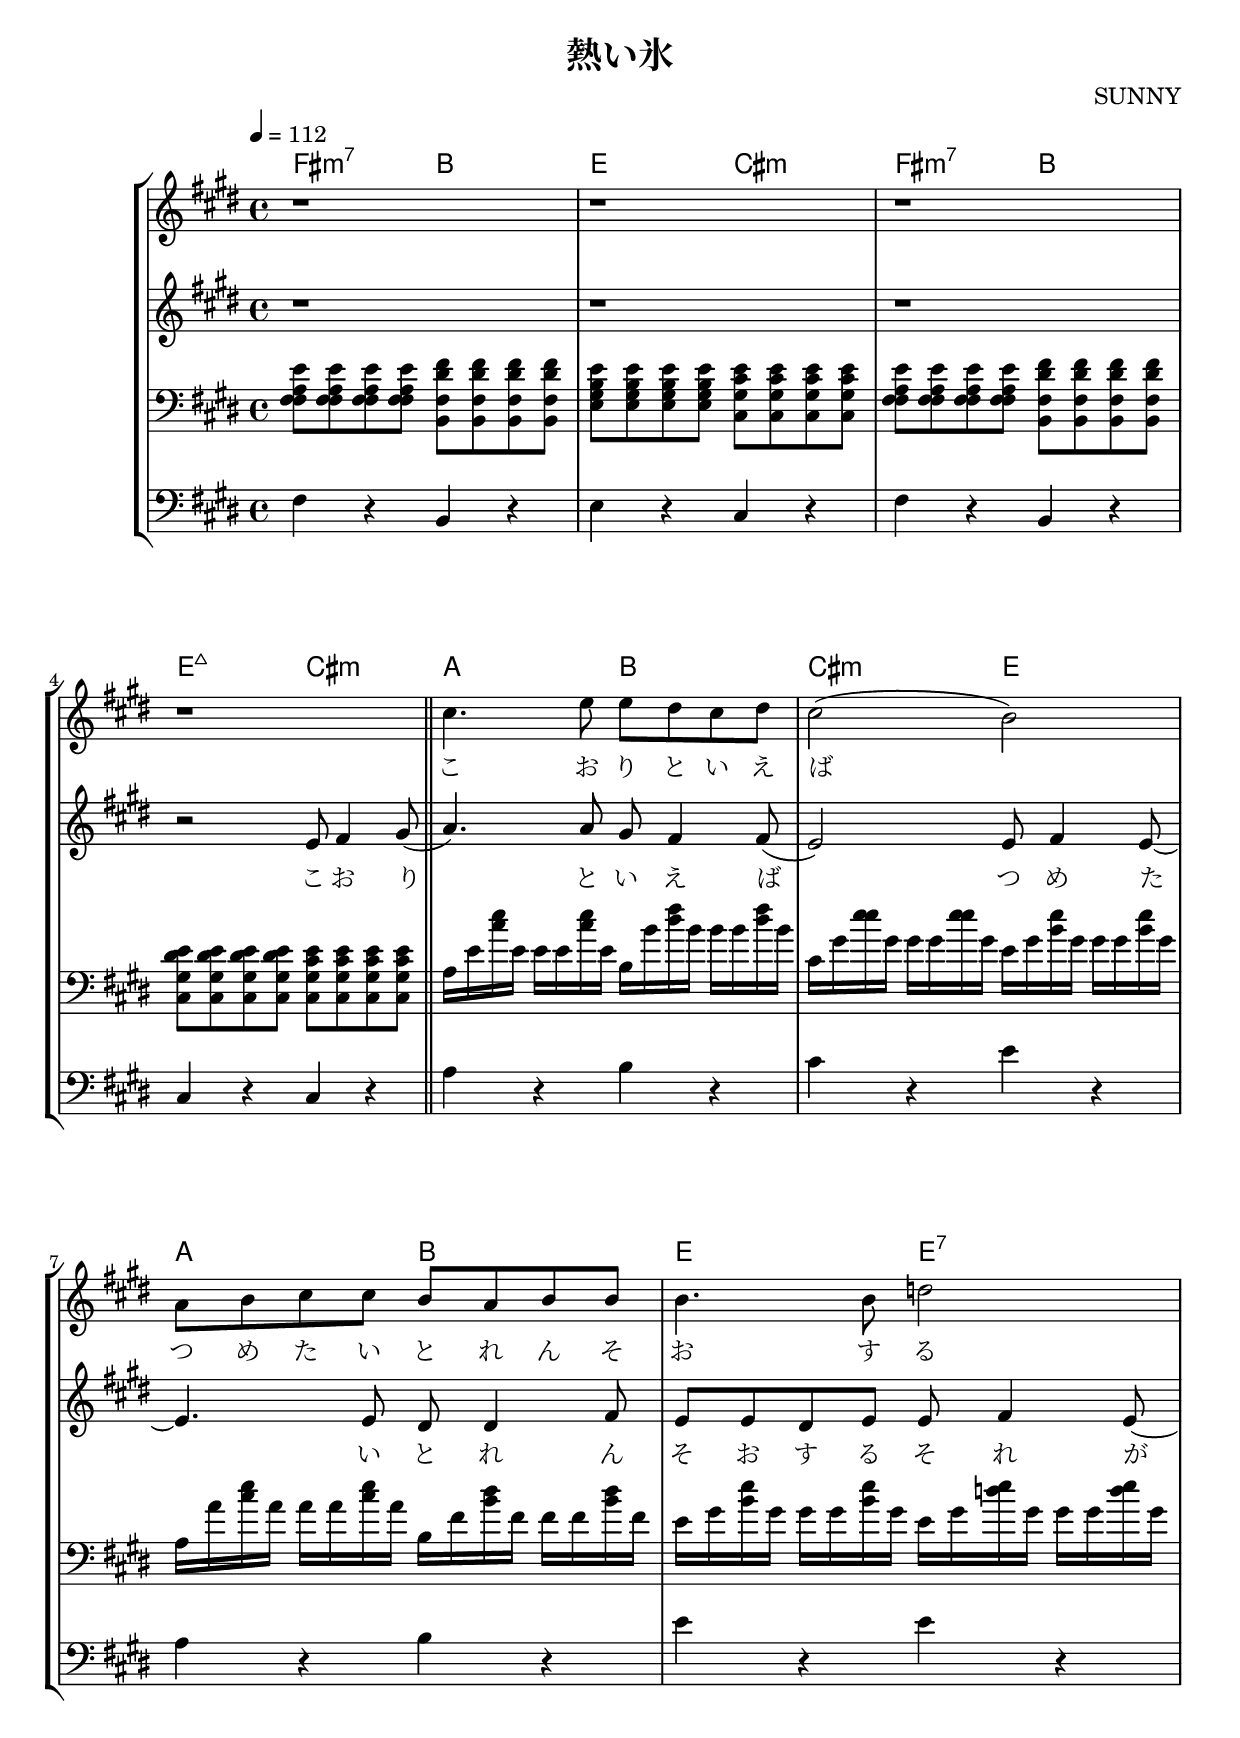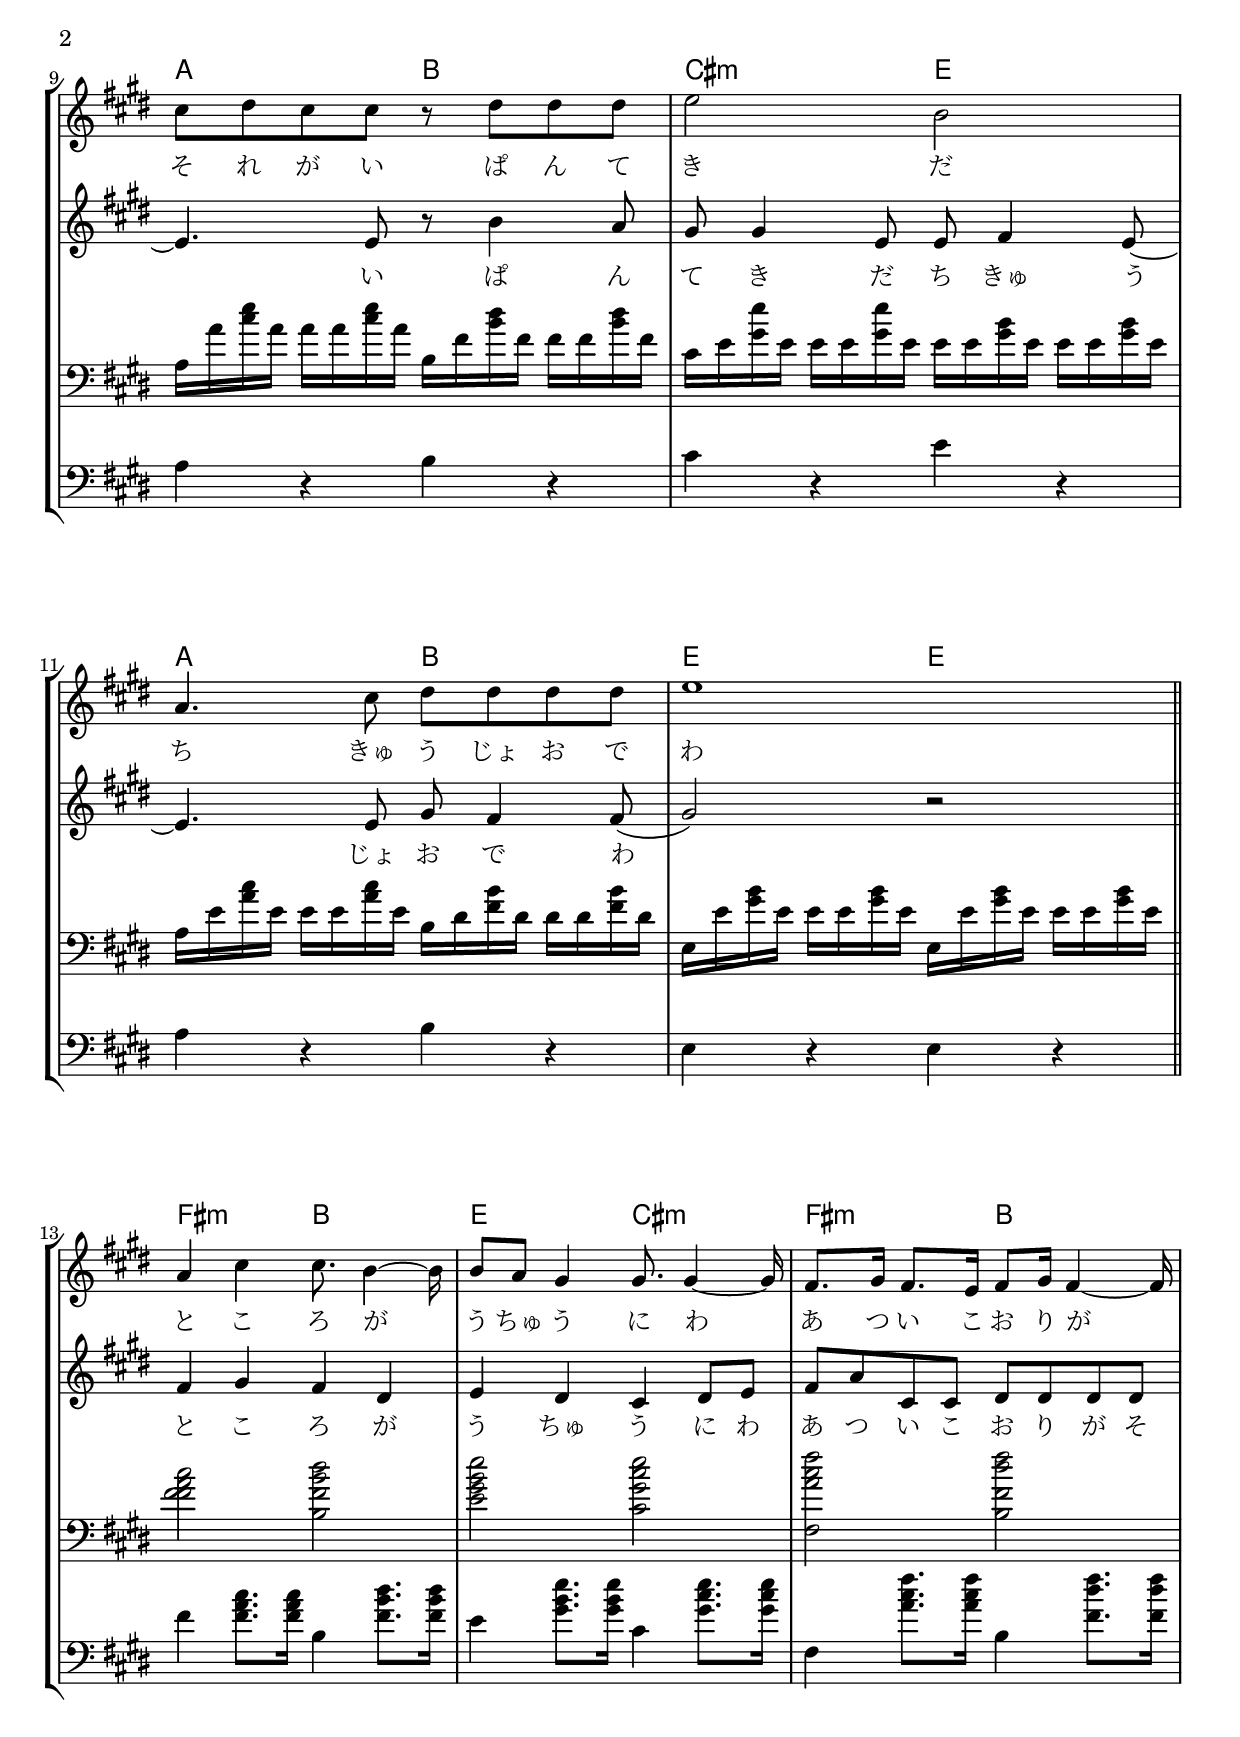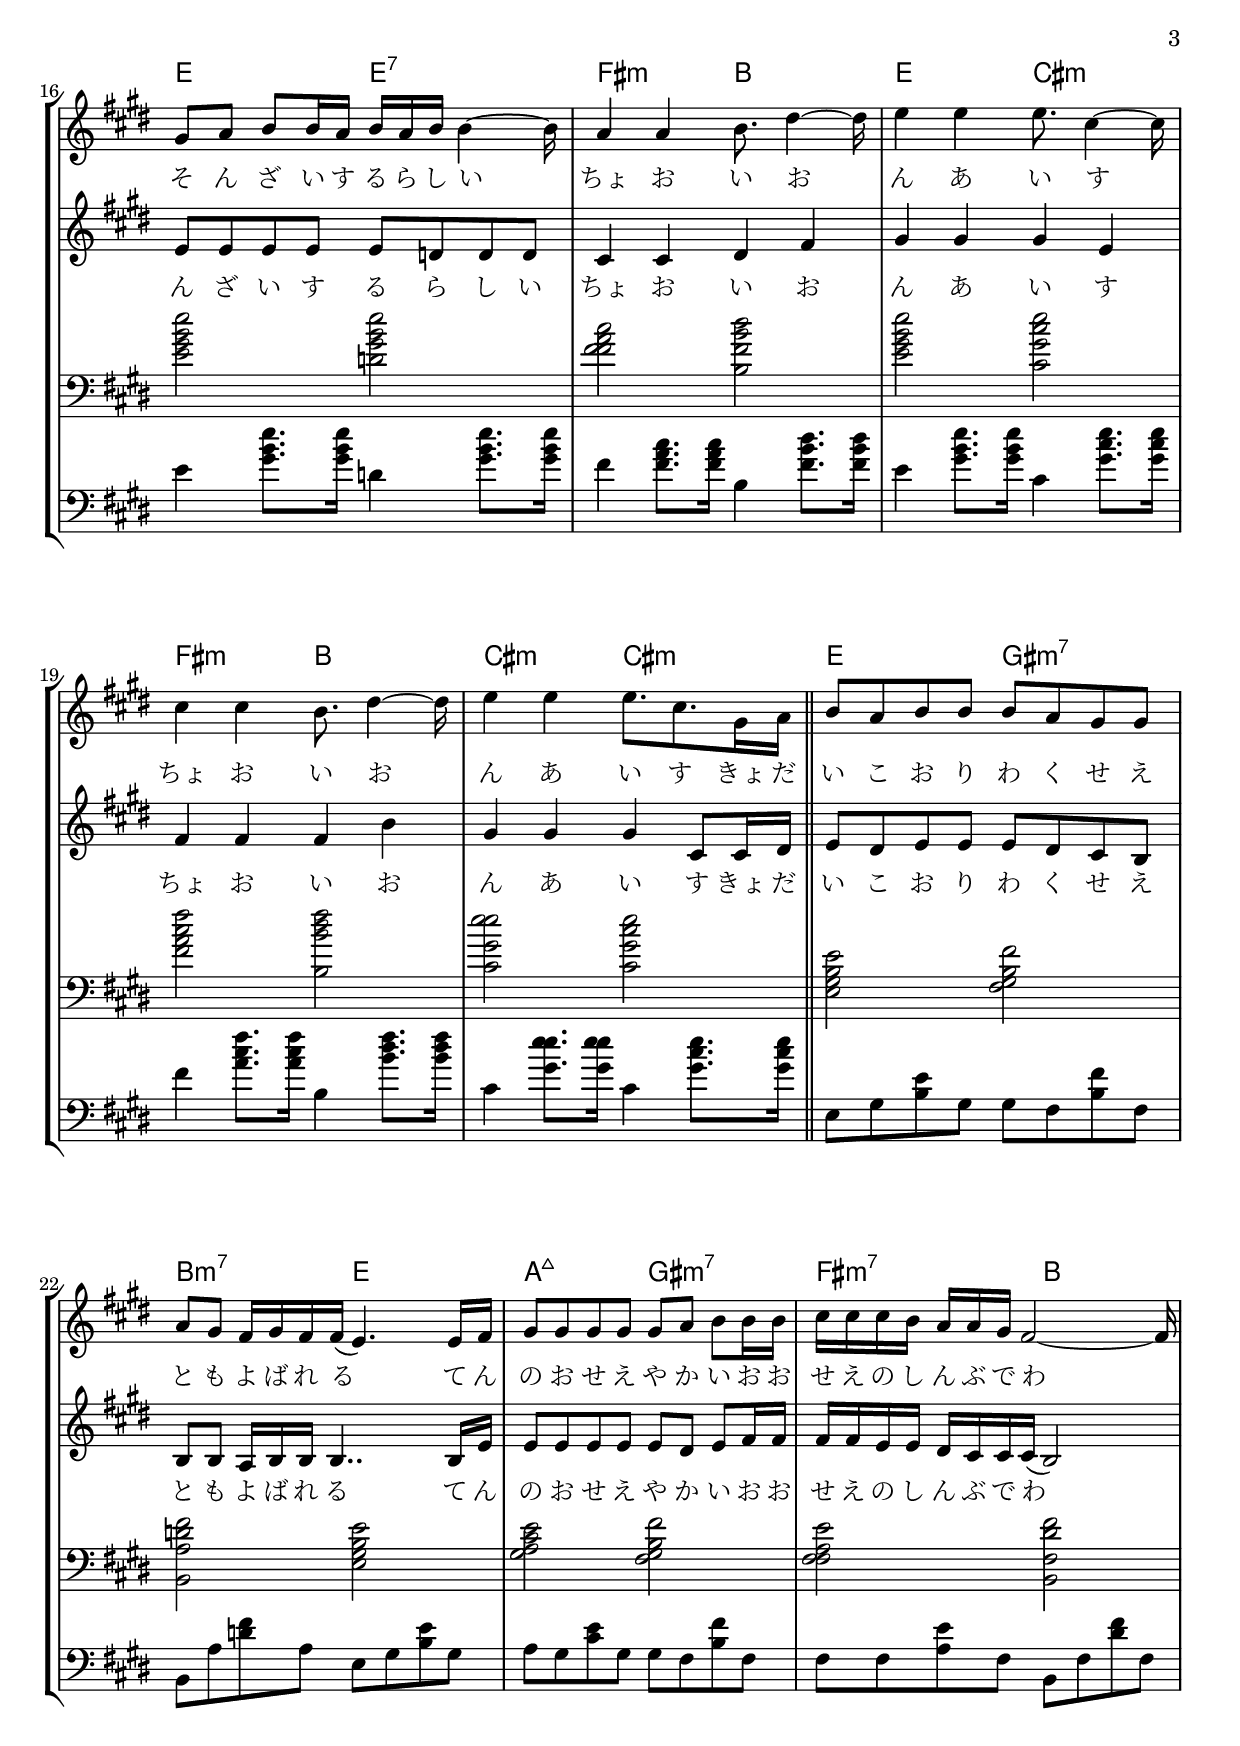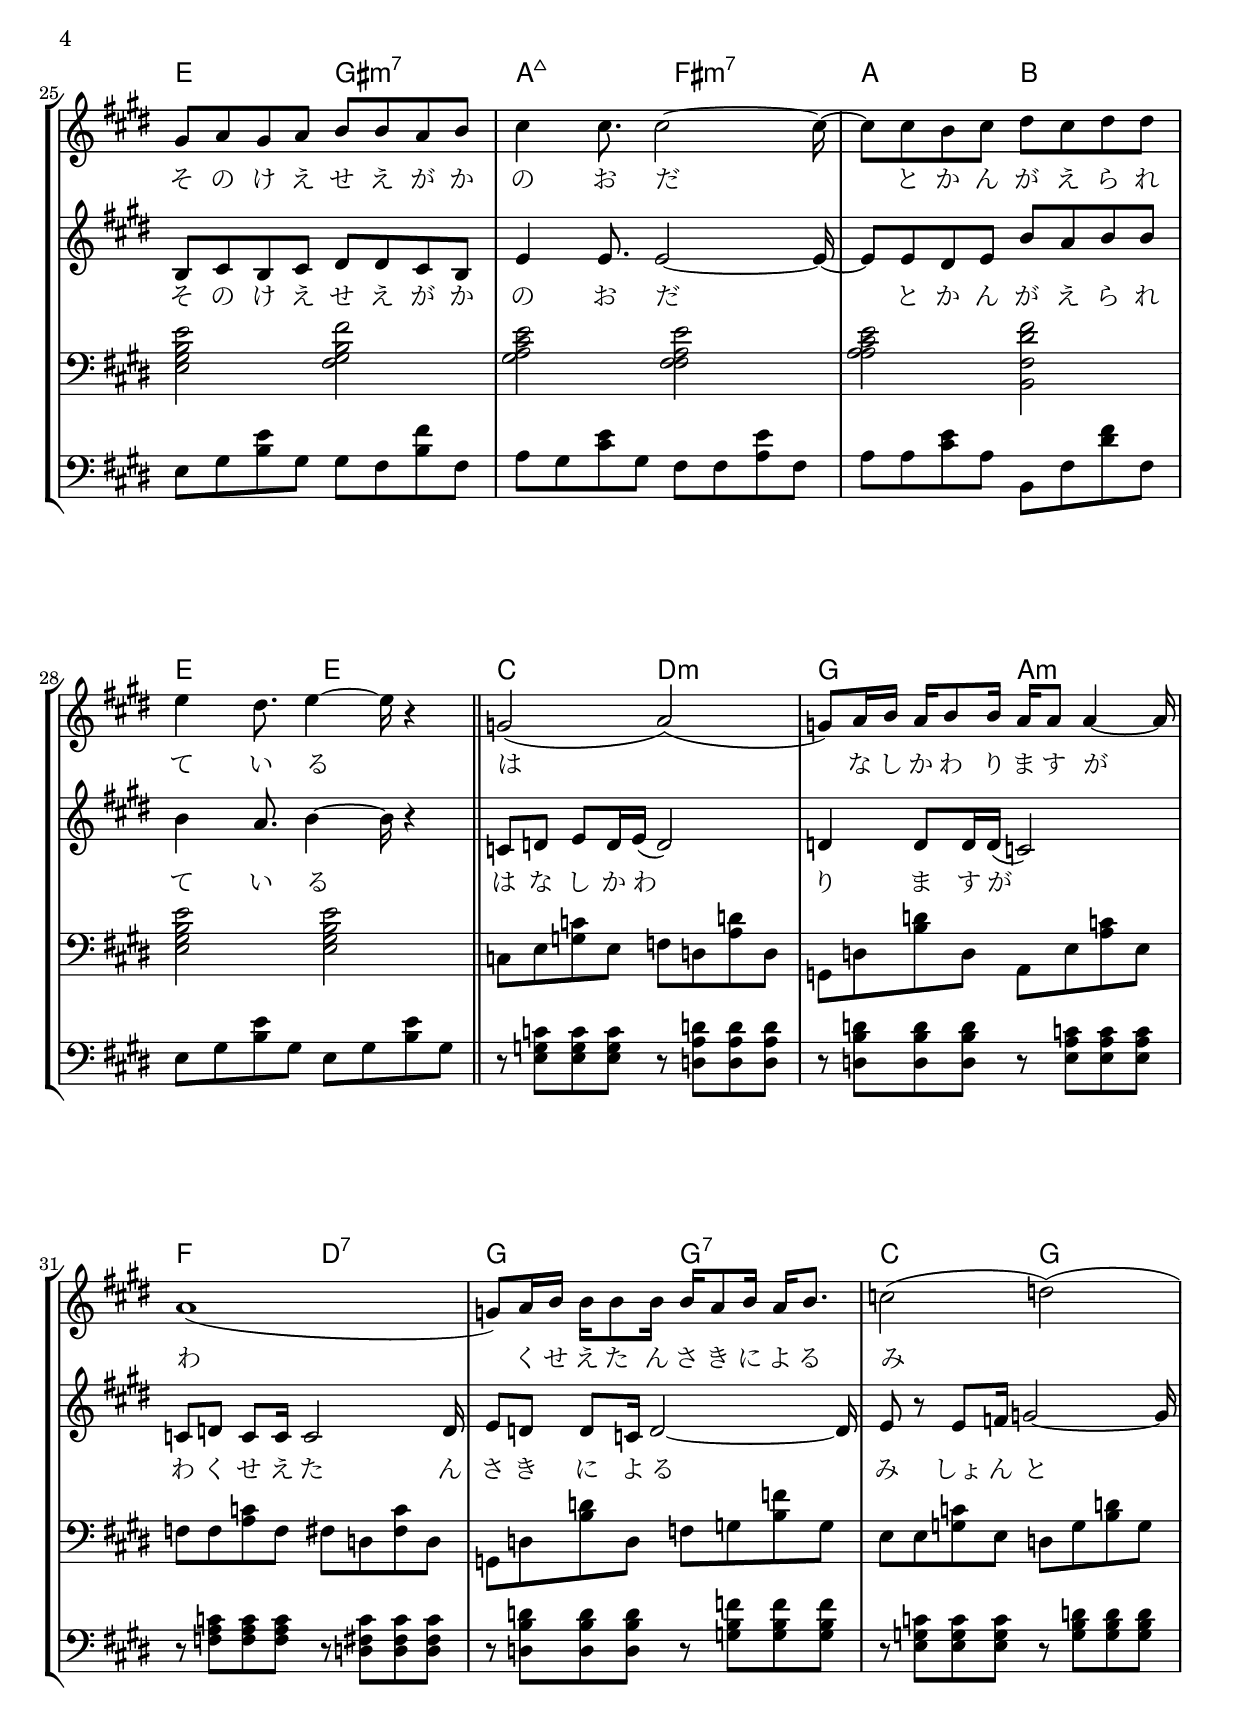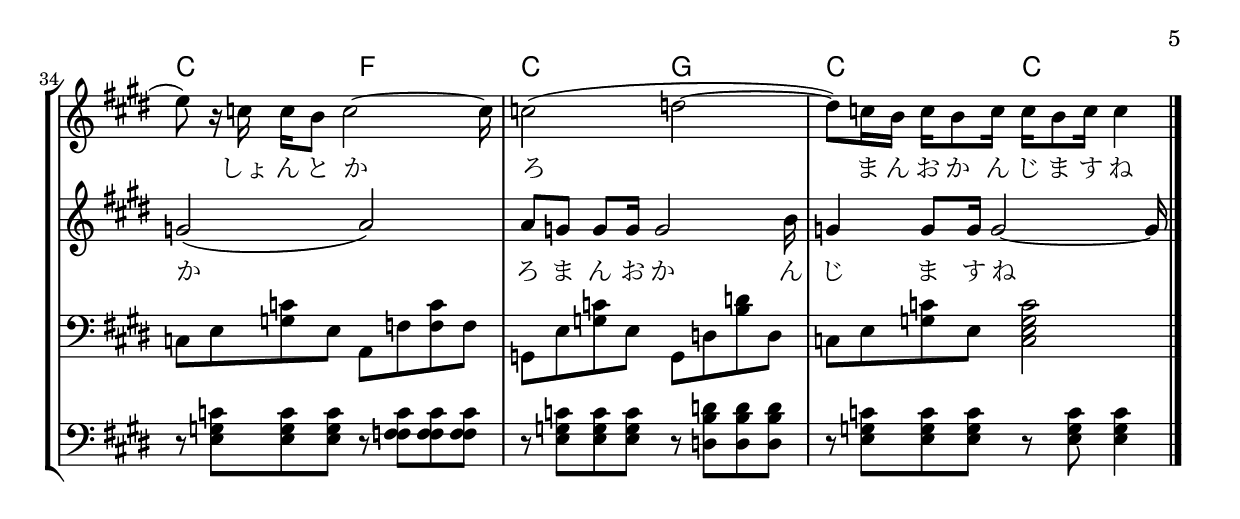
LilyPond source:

\version "2.12.1"

\header {
	title = \markup {熱い氷}
	composer = \markup \center-column {SUNNY}
}

harmony = \chordmode {
	fis2:min7 b e cis:m fis:min7 b e:maj7 cis:m 

	a b cis:m e a b e e:7 a b cis:m e a b e e 

	fis:m b e cis:m fis:m b e e:7 fis:m b e cis:m fis:m b cis:m cis:m 

	e gis:min7 b:min7 e a:maj7 gis:min7 fis:min7 b e gis:min7 a:maj7 fis:min7 a b e e 

	c d:m g a:m f d:7 g g:7 c g c f c g c c 
}

melody = {
	\key e \major
	\tempo 4 = 112
	r1 | r1 | r1 | r1   
	\set Staff.midiInstrument = #"mmi0.34"
	 cis''4.  e''8  e''8  dis''8  cis''8  dis''8 
	cis''2  (b'2) 
	a'8  b'8  cis''8  cis''8  b'8  a'8  b'8  b'8 
	b'4.  b'8  d''2 
	cis''8  dis''8  cis''8  cis''8  r8  dis''8  dis''8  dis''8 
	e''2  b'2 
	a'4.  cis''8  dis''8  dis''8  dis''8  dis''8 
	e''1
	\set Staff.midiInstrument = #"mmi0.34"
	a'4  cis''4  cis''8.  b'4~b'16 
	b'8  a'8  gis'4  gis'8.  gis'4~gis'16 
	fis'8.  gis'16  fis'8.  e'16  fis'8  gis'16  fis'4~fis'16 
	gis'8  a'8  b'8  b'16  a'16  b'16  a'16  b'16  b'4~b'16 
	a'4  a'4  b'8.  dis''4~dis''16 
	e''4  e''4  e''8.  cis''4~cis''16 
	cis''4  cis''4  b'8.  dis''4~dis''16 
	e''4  e''4  e''8.  cis''8.  	\set Staff.midiInstrument = #"mmi0.34"
	gis'16  a'16 
	b'8  a'8  b'8  b'8  b'8  a'8  gis'8  gis'8 
	a'8  gis'8  fis'16  gis'16  fis'16  fis'16  (e'4.)  e'16  fis'16 
	gis'8  gis'8  gis'8  gis'8  gis'8  a'8  b'8  b'16  b'16 
	cis''16  cis''16  cis''16  b'16  a'16  a'16  gis'16  fis'2~fis'16 
	gis'8  a'8  gis'8  a'8  b'8  b'8  a'8  b'8 
	cis''4  cis''8.  cis''2~cis''16~ 
	cis''8  cis''8  b'8  cis''8  dis''8  cis''8  dis''8  dis''8 
	e''4  dis''8.  e''4~e''16  	r4 	\set Staff.midiInstrument = #"Synthbrass 1"
	g'2  (a'2) 
	(g'8)  a'16  b'16  a'16  b'8  b'16  a'16  a'8  a'4~a'16 
	a'1 
	(g'8)  a'16  b'16  b'16  b'8  b'16  b'16  a'8  b'16  a'16  b'8. 
	c''2  (d''2) 
	(e''8)  r16  c''16  c''16  b'8  c''2~c''16 
	c''2  (d''2~ 
	d''8)  c''16  b'16  c''16  b'8  c''16  c''16  b'8  c''16  c''4
	\bar "|."
}

words = \lyricmode {
	
	こ  お  り  と  い  え  ば  つ  め  た  い  と  れ  ん  そ  お  す  る  そ  れ  が  い  ぱ  ん  て  き  だ  ち  きゅ  う  じょ  お  で  わ  
	と  こ  ろ  が  う  ちゅ  う  に  わ  あ  つ  い  こ  お  り  が  そ  ん  ざ  い  す  る  ら  し  い  ちょ  お  い  お  ん  あ  い  す  ちょ  お  い  お  ん  あ  い  す  
	きょ  だ  い  こ  お  り  わ  く  せ  え  と  も  よ  ば  れ  る  て  ん  の  お  せ  え  や  か  い  お  お  せ  え  の  し  ん  ぶ  で  わ  そ  の  け  え  せ  え  が  か  の  お  だ  と  か  ん  が  え  ら  れ  て  い  る  
	は  な  し  か  わ  り  ま  す  が  わ  く  せ  え  た  ん  さ  き  に  よ  る  み  しょ  ん  と  か  ろ  ま  ん  お  か  ん  じ  ま  す  ね  
}

secondmelody = {
	\key e \major
	\tempo 4 = 112
	r1 | r1 | r1 | r2 
	\set Staff.midiInstrument = #"fss0.29"
	e'8  fis'4  gis'8 
	(a'4.)  a'8  gis'8  fis'4  fis'8 
	(e'2)  e'8  fis'4  e'8~ 
	e'4.  e'8  dis'8  dis'4  fis'8 
	e'8  e'8  dis'8  e'8  e'8  fis'4  e'8~ 
	e'4.  e'8  r8  b'4  a'8 
	gis'8  gis'4  e'8  e'8  fis'4  e'8~ 
	e'4.  e'8  gis'8  fis'4  fis'8 
	(gis'2)  	r2 	\set Staff.midiInstrument = #"fss0.5"
	fis'4  gis'4  fis'4  dis'4 
	e'4  dis'4  cis'4  dis'8  e'8 
	fis'8  a'8  cis'8  cis'8  dis'8  dis'8  dis'8  dis'8 
	e'8  e'8  e'8  e'8  e'8  d'8  d'8  d'8 
	cis'4  cis'4  dis'4  fis'4 
	gis'4  gis'4  gis'4  e'4 
	fis'4  fis'4  fis'4  b'4 
	gis'4  gis'4  gis'4  cis'8  	\set Staff.midiInstrument = #"mmi0.48"
	cis'16  dis'16 
	e'8  dis'8  e'8  e'8  e'8  dis'8  cis'8  b8 
	b8  b8  a16  b16  b16  b4..  b16  e'16 
	e'8  e'8  e'8  e'8  e'8  dis'8  e'8  fis'16  fis'16 
	fis'16  fis'16  e'16  e'16  dis'16  cis'16  cis'16  cis'16  (b2) 
	b8  cis'8  b8  cis'8  dis'8  dis'8  cis'8  b8 
	e'4  e'8.  e'2~e'16~ 
	e'8  e'8  dis'8  e'8  b'8  a'8  b'8  b'8 
	b'4  a'8.  b'4~b'16  	r4 	\set Staff.midiInstrument = #"Synth Bass 1"
	c'8  d'8  e'8  d'16  e'16  (d'2) 
	d'4  d'8  d'16  d'16  (c'2) 
	c'8  d'8  c'8  c'16  c'2  d'16 
	e'8  d'8  d'8  c'16  d'2~d'16 
	e'8  r8  e'8  f'16  g'2~g'16 
	g'2  (a'2) 
	a'8  g'8  g'8  g'16  g'2  b'16 
	g'4  g'8  g'16  g'2~g'16
	\bar "|."
}

secondwords = \lyricmode {
	
	こ  お  り  と  い  え  ば  つ  め  た  い  と  れ  ん  そ  お  す  る  そ  れ  が  い  ぱ  ん  て  き  だ  ち  きゅ  う  じょ  お  で  わ  
	と  こ  ろ  が  う  ちゅ  う  に  わ  あ  つ  い  こ  お  り  が  そ  ん  ざ  い  す  る  ら  し  い  ちょ  お  い  お  ん  あ  い  す  ちょ  お  い  お  ん  あ  い  す  
	きょ  だ  い  こ  お  り  わ  く  せ  え  と  も  よ  ば  れ  る  て  ん  の  お  せ  え  や  か  い  お  お  せ  え  の  し  ん  ぶ  で  わ  そ  の  け  え  せ  え  が  か  の  お  だ  と  か  ん  が  え  ら  れ  て  い  る  
	は  な  し  か  わ  り  ま  す  が  わ  く  せ  え  た  ん  さ  き  に  よ  る  み  しょ  ん  と  か  ろ  ま  ん  お  か  ん  じ  ま  す  ね  
}

tempochange = {
	\tempo 4 = 112
	r1 | r1 | r1 | r1 \bar "||"
	\tempo 4 = 112
	r1 | r1 | r1 | r1 | r1 | r1 | r1 | r1 \bar "||"
	\tempo 4 = 112
	r1 | r1 | r1 | r1 | r1 | r1 | r1 | r1 \bar "||"
	\tempo 4 = 112
	r1 | r1 | r1 | r1 | r1 | r1 | r1 | r1 \bar "||"
	\tempo 4 = 112
	r1 | r1 | r1 | r1 | r1 | r1 | r1 | r1 \bar "|."
}

mainacc = {
	\clef bass
	\set Staff.midiInstrument = #"Pad 3 (polysynth)"
	\key e \major
	\tempo 4 = 112
	<fis fis a e'>8 <fis fis a e'>8 <fis fis a e'>8 <fis fis a e'>8
	<b, fis dis' fis'>8 <b, fis dis' fis'>8 <b, fis dis' fis'>8 <b, fis dis' fis'>8
	<e gis b e'>8 <e gis b e'>8 <e gis b e'>8 <e gis b e'>8
	<cis gis cis' e'>8 <cis gis cis' e'>8 <cis gis cis' e'>8 <cis gis cis' e'>8
	<fis fis a e'>8 <fis fis a e'>8 <fis fis a e'>8 <fis fis a e'>8
	<b, fis dis' fis'>8 <b, fis dis' fis'>8 <b, fis dis' fis'>8 <b, fis dis' fis'>8
	<cis gis dis' e'>8 <cis gis dis' e'>8 <cis gis dis' e'>8 <cis gis dis' e'>8
	<cis gis cis' e'>8 <cis gis cis' e'>8 <cis gis cis' e'>8 <cis gis cis' e'>8
	\bar "||"

	\set Staff.midiInstrument = #"FX 1 (rain)"
	a16 e' <e'' cis''> e' e' e' <e'' cis''> e'
	b16 b' <dis'' fis''> b' b' b' <dis'' fis''> b'
	cis'16 gis' <e'' e''> gis' gis' gis' <e'' e''> gis'
	e'16 gis' <b' e''> gis' gis' gis' <b' e''> gis'
	a16 a' <cis'' e''> a' a' a' <cis'' e''> a'
	b16 fis' <b' dis''> fis' fis' fis' <b' dis''> fis'
	e'16 gis' <b' e''> gis' gis' gis' <b' e''> gis'
	e'16 gis' <d'' e''> gis' gis' gis' <d'' e''> gis'
	a16 a' <cis'' e''> a' a' a' <cis'' e''> a'
	b16 fis' <b' dis''> fis' fis' fis' <b' dis''> fis'
	cis'16 e' <gis' e''> e' e' e' <gis' e''> e'
	e'16 e' <gis' b'> e' e' e' <gis' b'> e'
	a16 e' <a' cis''> e' e' e' <a' cis''> e'
	b16 dis' <fis' b'> dis' dis' dis' <fis' b'> dis'
	e16 e' <gis' b'> e' e' e' <gis' b'> e'
	e16 e' <gis' b'> e' e' e' <gis' b'> e'
	\bar "||"

	\set Staff.midiInstrument = #"Lead 7 (fifths)"
	<fis' fis' a' cis''>2
	<b fis' b' dis''>2
	<e' gis' b' e''>2
	<cis' gis' cis'' e''>2
	<fis a' cis'' fis''>2
	<b fis' dis'' fis''>2
	<e' gis' b' e''>2
	<d' gis' b' e''>2
	<fis' fis' a' cis''>2
	<b fis' b' dis''>2
	<e' gis' b' e''>2
	<cis' gis' cis'' e''>2
	<fis' a' cis'' fis''>2
	<b b' dis'' fis''>2
	<cis' gis' e'' e''>2
	<cis' gis' cis'' e''>2
	\bar "||"

	\set Staff.midiInstrument = #"Lead 8 (bass+lead)"
	<e gis b e'>2
	<gis fis b fis'>2
	<b, a d' fis'>2
	<e gis b e'>2
	<a gis cis' e'>2
	<gis fis b fis'>2
	<fis fis a e'>2
	<b, fis dis' fis'>2
	<e gis b e'>2
	<gis fis b fis'>2
	<a gis cis' e'>2
	<fis fis a e'>2
	<a a cis' e'>2
	<b, fis dis' fis'>2
	<e gis b e'>2
	<e gis b e'>2
	\bar "||"

	\set Staff.midiInstrument = #"FX 6 (goblins)"
	c8 e <g c'> e
	f8 d <a d'> d
	g,8 d <b d'> d
	a,8 e <a c'> e
	f8 f <a c'> f
	fis8 d <fis c'> d
	g,8 d <b d'> d
	f8 g <b f'> g
	e8 e <g c'> e
	d8 g <b d'> g
	c8 e <g c'> e
	a,8 f <f c'> f
	g,8 e <g c'> e
	g,8 d <b d'> d
	c8 e <g c'> e
	<c e g c'>2
	\bar "|."
}

subacc = {
	\clef bass
	\set Staff.midiInstrument = #"Orchestra Hit"
	\key e \major
	\tempo 4 = 112
	fis4 r4
	b,4 r4
	e4 r4
	cis4 r4
	fis4 r4
	b,4 r4
	cis4 r4
	cis4 r4
	\bar "||"

	\set Staff.midiInstrument = #"Pizzicato Strings"
	a4 r4
	b4 r4
	cis'4 r4
	e'4 r4
	a4 r4
	b4 r4
	e'4 r4
	e'4 r4
	a4 r4
	b4 r4
	cis'4 r4
	e'4 r4
	a4 r4
	b4 r4
	e4 r4
	e4 r4
	\bar "||"

	\set Staff.midiInstrument = #"Distorted Guitar"
	fis'4 <fis' a' cis''>8. <fis' a' cis''>16
	b4 <fis' b' dis''>8. <fis' b' dis''>16
	e'4 <gis' b' e''>8. <gis' b' e''>16
	cis'4 <gis' cis'' e''>8. <gis' cis'' e''>16
	fis4 <a' cis'' fis''>8. <a' cis'' fis''>16
	b4 <fis' dis'' fis''>8. <fis' dis'' fis''>16
	e'4 <gis' b' e''>8. <gis' b' e''>16
	d'4 <gis' b' e''>8. <gis' b' e''>16
	fis'4 <fis' a' cis''>8. <fis' a' cis''>16
	b4 <fis' b' dis''>8. <fis' b' dis''>16
	e'4 <gis' b' e''>8. <gis' b' e''>16
	cis'4 <gis' cis'' e''>8. <gis' cis'' e''>16
	fis'4 <a' cis'' fis''>8. <a' cis'' fis''>16
	b4 <b' dis'' fis''>8. <b' dis'' fis''>16
	cis'4 <gis' e'' e''>8. <gis' e'' e''>16
	cis'4 <gis' cis'' e''>8. <gis' cis'' e''>16
	\bar "||"

	\set Staff.midiInstrument = #"Synthbrass 1"
	e8 gis <b e'> gis
	gis8 fis <b fis'> fis
	b,8 a <d' fis'> a
	e8 gis <b e'> gis
	a8 gis <cis' e'> gis
	gis8 fis <b fis'> fis
	fis8 fis <a e'> fis
	b,8 fis <dis' fis'> fis
	e8 gis <b e'> gis
	gis8 fis <b fis'> fis
	a8 gis <cis' e'> gis
	fis8 fis <a e'> fis
	a8 a <cis' e'> a
	b,8 fis <dis' fis'> fis
	e8 gis <b e'> gis
	e8 gis <b e'> gis
	\bar "||"

	\set Staff.midiInstrument = #"Steel Drums"
	r8 <e g c'>8 <e g c'>8 <e g c'>8
	r8 <d a d'>8 <d a d'>8 <d a d'>8
	r8 <d b d'>8 <d b d'>8 <d b d'>8
	r8 <e a c'>8 <e a c'>8 <e a c'>8
	r8 <f a c'>8 <f a c'>8 <f a c'>8
	r8 <d fis c'>8 <d fis c'>8 <d fis c'>8
	r8 <d b d'>8 <d b d'>8 <d b d'>8
	r8 <g b f'>8 <g b f'>8 <g b f'>8
	r8 <e g c'>8 <e g c'>8 <e g c'>8
	r8 <g b d'>8 <g b d'>8 <g b d'>8
	r8 <e g c'>8 <e g c'>8 <e g c'>8
	r8 <f f c'>8 <f f c'>8 <f f c'>8
	r8 <e g c'>8 <e g c'>8 <e g c'>8
	r8 <d b d'>8 <d b d'>8 <d b d'>8
	r8 <e g c'>8 <e g c'>8 <e g c'>8
	r8 <e g c'>8 <e g c'>4
	\bar "|."
}

percA = {
	\drummode {
	bd2 r8 bd4 bd8  |bd4. bd8 bd2  |bd2 r8 bd4 bd8  |bd4. bd8 bd2  \bar "||"
	hh8 hh8 hh8 hh8 hh8 hh8 hh8 hh8  |hh8 hh8 hh8 hh8 hh8 hh8 hh8 hh8  |hh8 hh8 hh8 hh8 hh8 hh8 hh8 hh8  |hh8 hh8 hh8 hh8 hh8 hh8 hh8 hh8  |hh8 hh8 hh8 hh8 hh8 hh8 hh8 hh8  |hh8 hh8 hh8 hh8 hh8 hh8 hh8 hh8  |hh8 hh8 hh8 hh8 hh8 hh8 hh8 hh8  |hh8 hh8 hh8 hh8 hh8 hh8 hh4  \bar "||"
	r8 cymr16 cymr16 cymr8 cymr16 cymr16 cymr8 cymr16 cymr16 cymr8 cymr8  |cymr8 cymr16 cymr16 cymr8 cymr16 cymr16 cymr8 cymr16 cymr16 cymr8 cymr8  |cymr8 cymr16 cymr16 cymr8 cymr16 cymr16 cymr8 cymr16 cymr16 cymr8 cymr16 cymr16  |cymr8 cymr16 cymr16 cymr8 cymr16 cymr16 cymr8 cymr16 cymr16 cymr8 cymr8  |r8 cymr16 cymr16 cymr8 cymr16 cymr16 cymr8 cymr16 cymr16 cymr8 cymr8  |cymr8 cymr16 cymr16 cymr8 cymr16 cymr16 cymr8 cymr16 cymr16 cymr8 cymr8  |cymr8 cymr16 cymr16 cymr8 cymr16 cymr16 cymr8 cymr16 cymr16 cymr8 cymr16 cymr16  |cymr8 cymr16 cymr16 cymr8 cymr16 cymr16 cymr8 cymr16 cymr16 cymr8 cymr8  \bar "||"
	r4 sn2 sn8. sn16  |r4 sn2 sn8. sn16  |r4 sn2 sn8. sn16  |r4 sn2 sn8. sn16  |r4 sn2 sn8. sn16  |r4 sn2 sn8. sn16  |r4 sn2 sn8. sn16  |r8 sn8 sn4 sn8 sn8 sn16 sn8 sn16  \bar "||"
	r2 r8 hho4.  |r2 r8 hho4.  |r2 r8 hho4.  |r2 r8 hho4.  |r2 r8 hho4.  |r2 r8 hho4.  |r2 r8 hho4.  |r2 r8 hho4.  \bar "|."
	}
}

percB = {
	\drummode {
	r4. ss4. ss4  |r4 ss4. ss4.  |r4. ss4. ss4  |r4 ss4. ss4.  \bar "||"
	bd4. bd8 bd4. bd8  |bd4. bd8 bd4. bd8  |bd4. bd8 bd4. bd8  |bd4. bd8 bd4. bd8  |bd4. bd8 bd4. bd8  |bd4. bd8 bd4. bd8  |bd4. bd8 bd4. bd8  |bd4. bd8 bd2  \bar "||"
	r4 sn2 sn4  |r4 sn8 sn4. sn4  |r4 sn2 sn4  |r4 sn8 sn4. sn4  |r4 sn2 sn4  |r4 sn8 sn4. sn4  |r4 sn2 sn4  |r4 sn2 sn8 sn16 sn16  \bar "||"
	r4. r16 tommh8 tommh4. r16  |r1  |r4. r16 tommh8 tommh4. r16  |r1  |r4. r16 tommh8 tommh4. r16  |r1  |r4. r16 tommh8 tommh4. r16  |r1  \bar "||"
	r8 hh8 hh8 hh8 hh4. hh8  |hh8 hh8 hh8 hh8 hh4 hh8 hh8  |hh8 hh8 hh8 hh8 hh4. hh8  |hh8 hh8 hh8 hh8 hh4 hh8 hh8  |r8 hh8 hh8 hh8 hh4. hh8  |hh8 hh8 hh8 hh8 hh4 hh8 hh8  |hh8 hh8 hh8 hh8 hh4. hh8  |r16 hh4 hh4 hh4 r16 hh8  \bar "|."
	}
}

percC = {
	\drummode {
	cymr8 cymr8 cymr8 cymr8 cymr8 cymr8 cymr8 cymr8  |cymr8 cymr8 cymr8 cymr8 cymr8 cymr8 cymr8 cymr8  |cymr8 cymr8 cymr8 cymr8 cymr8 cymr8 cymr8 cymr8  |cymr8 cymr8 cymr8 cymr8 cymr4. cymr8  \bar "||"
	r8 ss4 ss8 ss4. ss8  |r8 ss4 ss8 ss2  |r8 ss4 ss8 ss4. ss8  |r8 ss4 ss8 ss4. ss8  |r8 ss4 ss8 ss4. ss8  |r8 ss4 ss8 ss2  |r8 ss4 ss8 ss4. ss8  |r8 ss4 ss8 ss2  \bar "||"
	bd8. bd16 bd8. bd16 bd8. bd16 bd8. bd16  |bd8. bd16 bd8. bd16 bd8. bd16 bd4  |bd8. bd16 bd8. bd16 bd8. bd16 bd8. bd16  |bd8. bd16 bd8. bd16 bd8. bd16 bd4  |bd8. bd16 bd8. bd16 bd8. bd16 bd8. bd16  |bd8. bd16 bd8. bd16 bd8. bd16 bd4  |bd8. bd16 bd8. bd16 bd8. bd16 bd8. bd16  |bd8. bd16 bd8. bd16 bd8. bd16 bd8. bd16  \bar "||"
	r8 toml8 toml8 toml8 toml8 toml8 toml8 toml8  |toml8 toml8 toml8 toml8 toml8 toml8 toml8 toml8  |toml8 toml8 toml8 toml8 toml8 toml8 toml8 toml8  |toml8 toml8 toml8 toml8 toml8 toml8 toml8 toml8  |r8 toml8 toml8 toml8 toml8 toml8 toml8 toml8  |toml8 toml8 toml8 toml8 toml8 toml8 toml8 toml8  |toml8 toml8 toml8 toml8 toml8 toml8 toml8 toml8  |toml8 toml8 toml8 toml8 toml8 toml8 toml8 toml8  \bar "||"
	r16 hhp4 hhp8 hhp8 hhp4. hhp16  |r16 hhp4 hhp8 hhp8 hhp4 hhp8.  |r16 hhp4 hhp8 hhp8 hhp4 hhp8 hhp16  |r16 hhp4 hhp8 hhp8 hhp4 hhp8.  |r16 hhp4 hhp8 hhp8 hhp4. hhp16  |r16 hhp4 hhp8 hhp8 hhp4 hhp8.  |r16 hhp4 hhp8 hhp8 hhp4 hhp8 hhp16  |r8 hhp8 hhp8 hhp8 hhp4 r16 hhp8.  \bar "|."
	}
}

percD = {
	\drummode {
	r1 |r1 |r1 |r2. toml4  \bar "||"
	r8 hhp2 r8 hhp4  |r8 hhp2 r8 hhp4  |r8 hhp2 r8 hhp4  |r8 hhp2 r8 hhp4  |r8 hhp2 r8 hhp4  |r8 hhp2 r8 hhp4  |r8 hhp2 r8 hhp4  |r8 hhp2 r8 hhp4  \bar "||"
	r1  |r2 r16 tommh4. r16  |r1  |r2 r16 tommh4. r16  |r1  |r2 r16 tommh4. r16  |r1  |r4. tommh2 r8  \bar "||"
	r1  |r4. r16 tomfh8 tomfh4. r16  |r1  |r4. r16 tomfh8 tomfh4. r16  |r1  |r4. r16 tomfh8 tomfh4. r16  |r1  |r4. r16 tomfh2 r16  \bar "||"
	r8. sn2 r16 sn4  |r8. sn2 r16 sn8. sn16  |r8. sn2 r16 sn4  |r8. sn2 r16 sn8. sn16  |r8. sn2 r16 sn4  |r8. sn2 r16 sn8. sn16  |r8. sn2 r16 sn4  |r8. sn2 r16 sn4  \bar "|."
	}
}

percE = {
	\drummode {
	r1 |r1 |r1 |r2 r8 tommh4.  \bar "||"
	r1  |r1  |r1  |r2 r8 cymr8 cymr4  |r1  |r1  |r1  |r2 r8 cymr8 cymr4  \bar "||"
	r1  |r2. r8 toml8  |r1  |r2. r8 toml8  |r1  |r2. r8 toml8  |r1  |r2 r16 toml4. r16  \bar "||"
	bd4. r16 bd8. bd4.  |bd8. bd4. r16 bd4 bd8  |bd8. bd4 bd8. bd4.  |bd8. bd4. r16 bd4 bd8  |bd4. r16 bd8. bd4.  |bd8. bd4. r16 bd4 bd8  |bd8. bd4 bd8. bd4.  |bd4. bd8 bd4 r16 bd8.  \bar "||"
	bd4. bd8 bd2  |bd4. bd8 bd4. bd8  |bd4. bd8 bd2  |bd4. bd8 bd4. bd8  |bd4. bd8 bd2  |bd4. bd8 bd4. bd8  |bd4. bd8 bd2  |bd4. bd8 bd4 bd4  \bar "|."
	}
}

percF = {
	\drummode {
	r1 | r1 | r1 | r1 \bar "||"
	r1 | r1 | r1 | r1 | r1 | r1 | r1 | r1 \bar "||"
	cymc1  |r1 |r1 |r1 |cymc1  |r1 |r1 |r1 \bar "||"
	cymc1  |r1 |r1 |r1 |cymc1  |r1 |r1 |r1 \bar "||"
	cymc1  |r1 |r1 |r1 |cymc1  |r1 |r1 |cymc1  \bar "|."
	}
}

percG = {
	\drummode {
	r1 | r1 | r1 | r1 \bar "||"
	r1 | r1 | r1 | r1 | r1 | r1 | r1 | r1 \bar "||"
	r1 | r1 | r1 | r1 | r1 | r1 | r1 | r1 \bar "||"
	r1 | r1 | r1 | r1 | r1 | r1 | r1 | r1 \bar "||"
	r1 |r1 |r1 |r1 |r1 |r1 |r1 |r4. r16 tommh2 r16  \bar "|."
	}
}

percH = {
	\drummode {
	r1 | r1 | r1 | r1 \bar "||"
	r1 | r1 | r1 | r1 | r1 | r1 | r1 | r1 \bar "||"
	r1 | r1 | r1 | r1 | r1 | r1 | r1 | r1 \bar "||"
	r1 | r1 | r1 | r1 | r1 | r1 | r1 | r1 \bar "||"
	r1 |r1 |r1 |r1 |r1 |r1 |r1 |r2. r8 toml8  \bar "|."
	}
}

\score {
	<<
		\new StaffGroup <<
			\new ChordNames {\harmony}
			\new Voice = "melody" {\melody}
			\new Lyrics \lyricsto "melody" \words
			\new Voice = "secondmelody" {\secondmelody}
			\new Lyrics \lyricsto "secondmelody" \secondwords
			\new Staff = "mainacc" {\mainacc}
			\new Staff = "subacc" {\subacc}
		>>
	>>
	\layout { }
}
